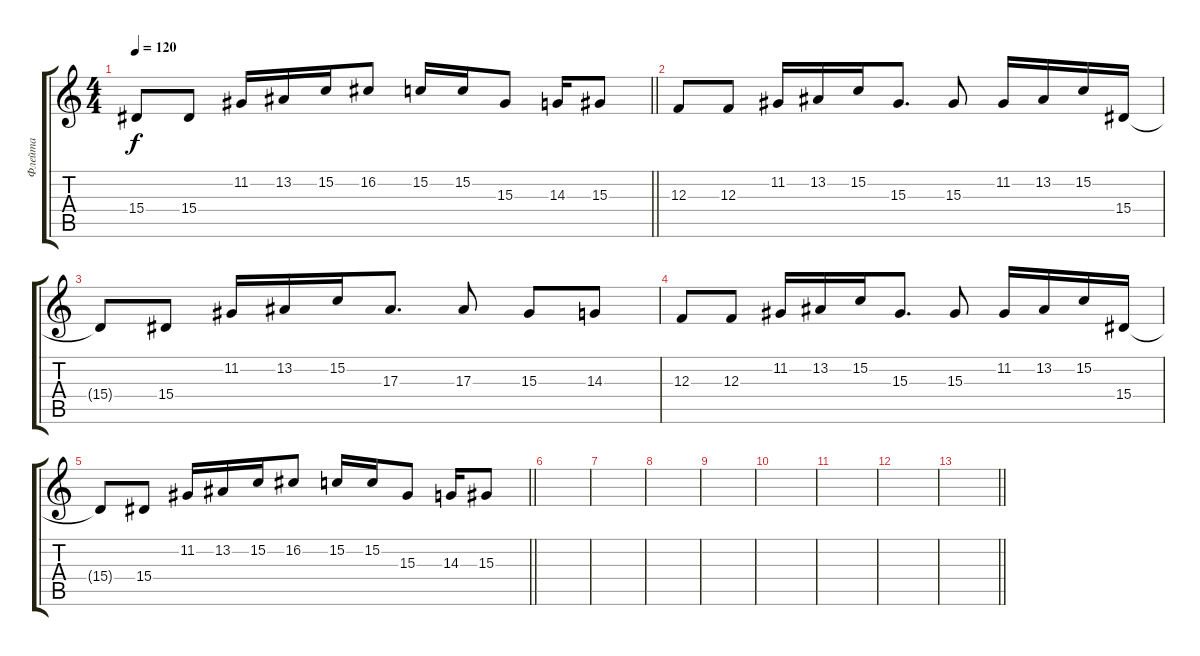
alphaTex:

\track ("Флейта" "Флейта") {instrument flute}
\staff {score tabs}
\tuning (D4 A3 F3 C3 G2 D2) {hide}
\ts (4 4)
\tempo 120
\clef g2
\barLineRight lightlight
\ks c
15.4{t}.8{dy f} 15.4.8 11.2.16 13.2.16 15.2.16 16.2.8 15.2.16 15.2.16 15.3.8 14.3.16 15.3.8 |
12.3.8 12.3.8 11.2.16 13.2.16 15.2.16 15.3.8{d} 15.3.8 11.2.16 13.2.16 15.2.16 15.4.16 |
15.4{t}.8 15.4.8 11.2.16 13.2.16 15.2.16 17.3.8{d} 17.3.8 15.3.8 14.3.8 |
12.3.8 12.3.8 11.2.16 13.2.16 15.2.16 15.3.8{d} 15.3.8 11.2.16 13.2.16 15.2.16 15.4.16 |
\barLineRight lightlight
15.4{t}.8 15.4.8 11.2.16 13.2.16 15.2.16 16.2.8 15.2.16 15.2.16 15.3.8 14.3.16 15.3.8 |
|
|
|
|
|
|
|
\barLineRight lightlight
